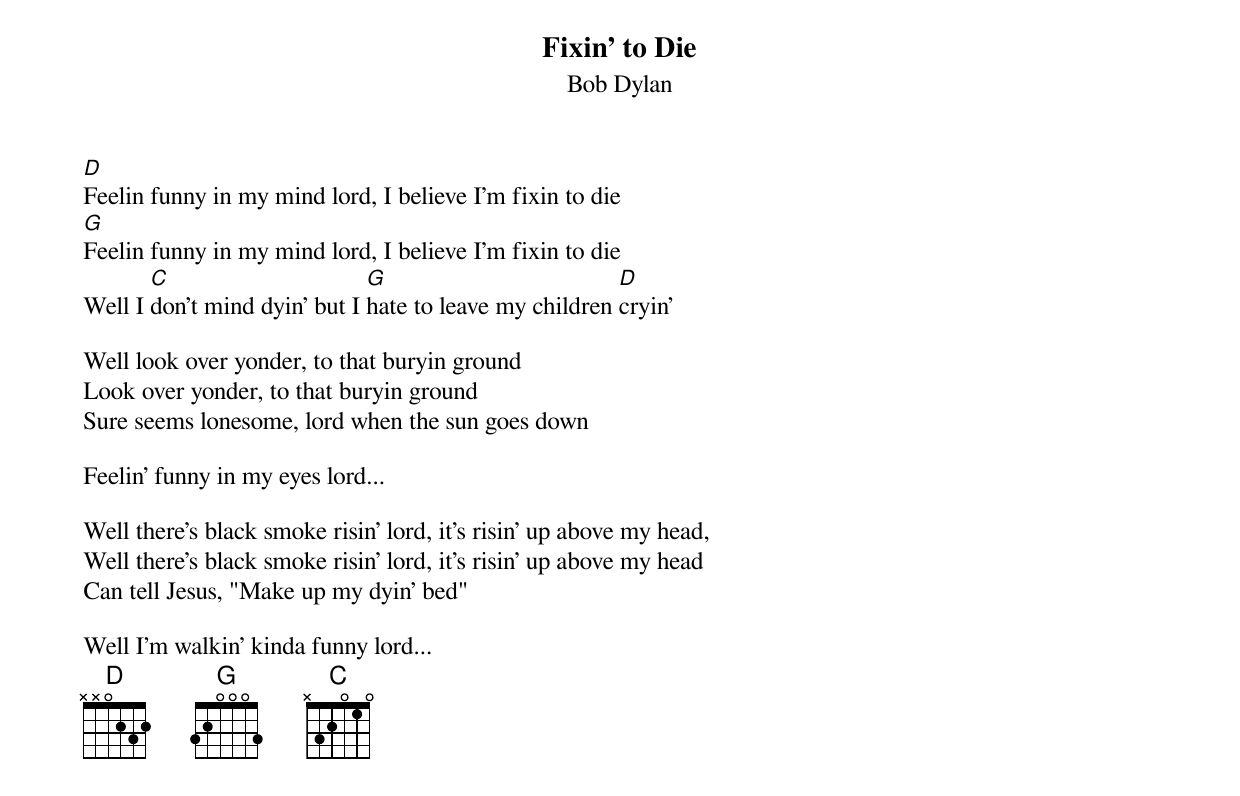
{title: Fixin' to Die}
{st: Bob Dylan}

[D]Feelin funny in my mind lord, I believe I'm fixin to die
[G]Feelin funny in my mind lord, I believe I'm fixin to die
Well I [C]don't mind dyin' but I [G]hate to leave my children [D]cryin'

Well look over yonder, to that buryin ground
Look over yonder, to that buryin ground
Sure seems lonesome, lord when the sun goes down

Feelin' funny in my eyes lord...

Well there's black smoke risin' lord, it's risin' up above my head,
Well there's black smoke risin' lord, it's risin' up above my head
Can tell Jesus, "Make up my dyin' bed"

Well I'm walkin' kinda funny lord...
